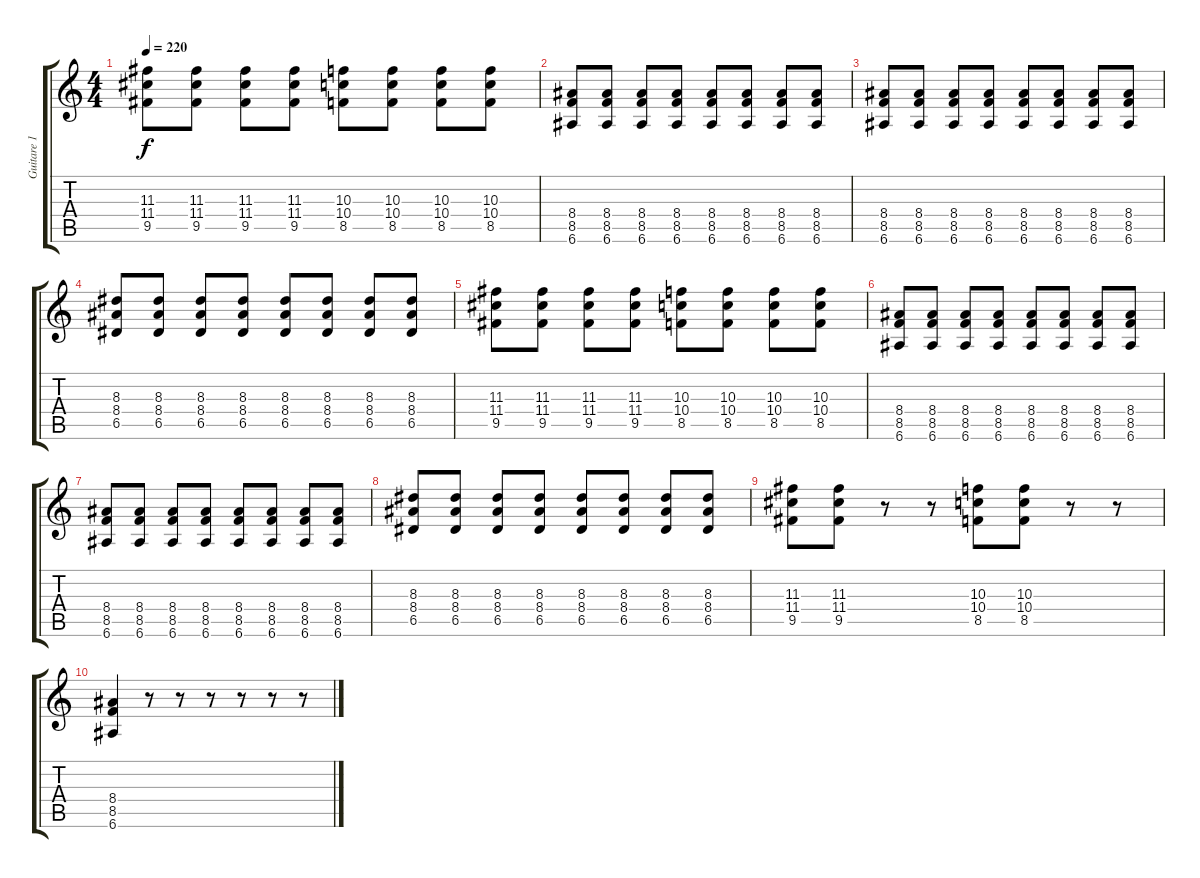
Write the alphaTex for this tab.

\track ("Guitare 1" "Guitare 1") {instrument overdrivenguitar}
\staff {score tabs}
\tuning (E4 B3 G3 D3 A2 E2) {hide}
\ts (4 4)
\tempo 220
\clef g2
\ks c
(11.3 11.4 9.5).8{dy f} (11.3 11.4 9.5).8 (11.3 11.4 9.5).8 (11.3 11.4 9.5).8 (10.3 10.4 8.5).8 (10.3 10.4 8.5).8 (10.3 10.4 8.5).8 (10.3 10.4 8.5).8 |
(8.4 8.5 6.6).8 (8.4 8.5 6.6).8 (8.4 8.5 6.6).8 (8.4 8.5 6.6).8 (8.4 8.5 6.6).8 (8.4 8.5 6.6).8 (8.4 8.5 6.6).8 (8.4 8.5 6.6).8 |
(8.4 8.5 6.6).8 (8.4 8.5 6.6).8 (8.4 8.5 6.6).8 (8.4 8.5 6.6).8 (8.4 8.5 6.6).8 (8.4 8.5 6.6).8 (8.4 8.5 6.6).8 (8.4 8.5 6.6).8 |
(8.3 8.4 6.5).8 (8.3 8.4 6.5).8 (8.3 8.4 6.5).8 (8.3 8.4 6.5).8 (8.3 8.4 6.5).8 (8.3 8.4 6.5).8 (8.3 8.4 6.5).8 (8.3 8.4 6.5).8 |
(11.3 11.4 9.5).8 (11.3 11.4 9.5).8 (11.3 11.4 9.5).8 (11.3 11.4 9.5).8 (10.3 10.4 8.5).8 (10.3 10.4 8.5).8 (10.3 10.4 8.5).8 (10.3 10.4 8.5).8 |
(8.4 8.5 6.6).8 (8.4 8.5 6.6).8 (8.4 8.5 6.6).8 (8.4 8.5 6.6).8 (8.4 8.5 6.6).8 (8.4 8.5 6.6).8 (8.4 8.5 6.6).8 (8.4 8.5 6.6).8 |
(8.4 8.5 6.6).8 (8.4 8.5 6.6).8 (8.4 8.5 6.6).8 (8.4 8.5 6.6).8 (8.4 8.5 6.6).8 (8.4 8.5 6.6).8 (8.4 8.5 6.6).8 (8.4 8.5 6.6).8 |
(8.3 8.4 6.5).8 (8.3 8.4 6.5).8 (8.3 8.4 6.5).8 (8.3 8.4 6.5).8 (8.3 8.4 6.5).8 (8.3 8.4 6.5).8 (8.3 8.4 6.5).8 (8.3 8.4 6.5).8 |
(11.3 11.4 9.5).8 (11.3 11.4 9.5).8 r.8 r.8 (10.3 10.4 8.5).8 (10.3 10.4 8.5).8 r.8 r.8 |
(8.4 8.5 6.6).4 r.8 r.8 r.8 r.8 r.8 r.8
